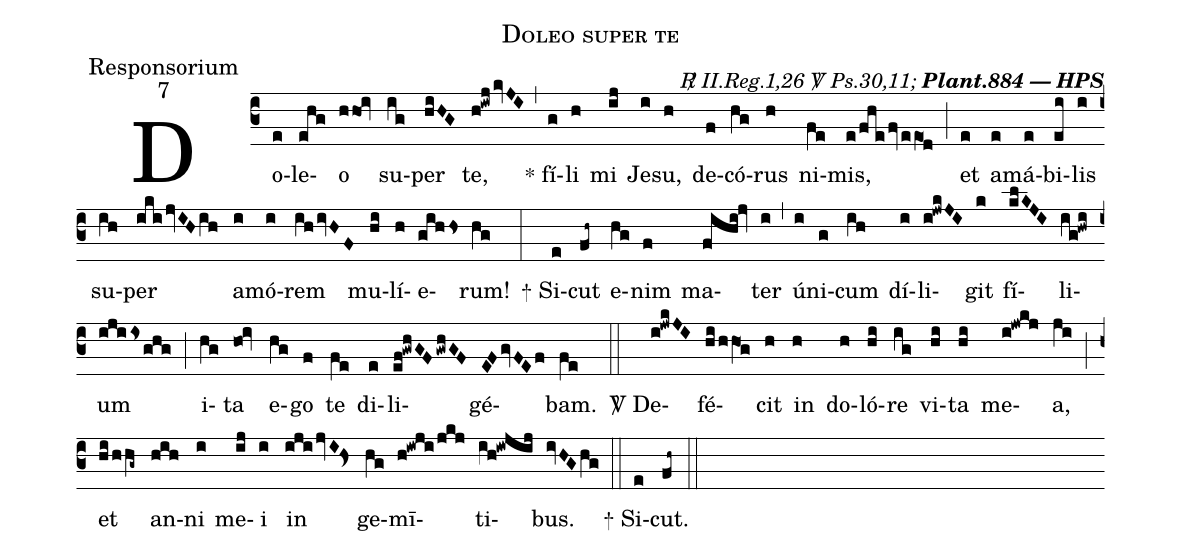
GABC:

name:Doleo super te;
office-part:Responsorium;
mode:7;
commentary:{\itshape\mdseries \Rbar\  II.Reg.1,26  \Vbar\   Ps.30,11;\/}  {\bfseries Plant.884 --- HPS};
%%
(c3) Do(e)le(ehg)o(hho1!iv) su(ig)per(hiHG) te,(h!iwjkvJI) (,)
<sp>*</sp> fí(g)li(h) mi(ij) Je(i)su,(h) de(f)có(hg)rus(h) ni(fe)mis,(e/fhefveeO1d) (;)
et(e) a(e)má(e)bi(ei)lis(i) su(ih)per(ikijvIHih) a(i)mó(i)rem(ihivHF) mu(hi)lí(h)e(gihHs)rum!(hg) (:)
<sp>+</sp> Si(e)cut(fh~) e(hg)nim(f) ma(fihi!jv)ter(i) (,)
ú(i)ni(g)cum(ih) dí(i)li(i!jwkJI)git(k) fí(klKJI)li(ig!hwi)um(ijiIsghg) (;)
i(hg)ta(ho0!iv) e(hg)go(f) te(fe) di(e)li(ef!gwhGFgwhGF)gé(EFgvFEf)bam.(fe) (::)
<sp>V/</sp> De(i!jwkJI)fé(hi/hhO1g)cit(h) in(h) do(h)ló(hi)re(ig) vi(hi)ta(hi) me(i!jwkj)a,(ji) (;)
et(hi/hhg~) an(hih)ni(i) me(ij)i(i) in(ijijvI!Hs<) ge(hg)mī(h!iwji/jkj)ti(ih!iwjij)bus.(ivHGhg) (::)
<sp>+</sp> Si(e)cut.(fh~) (::)
